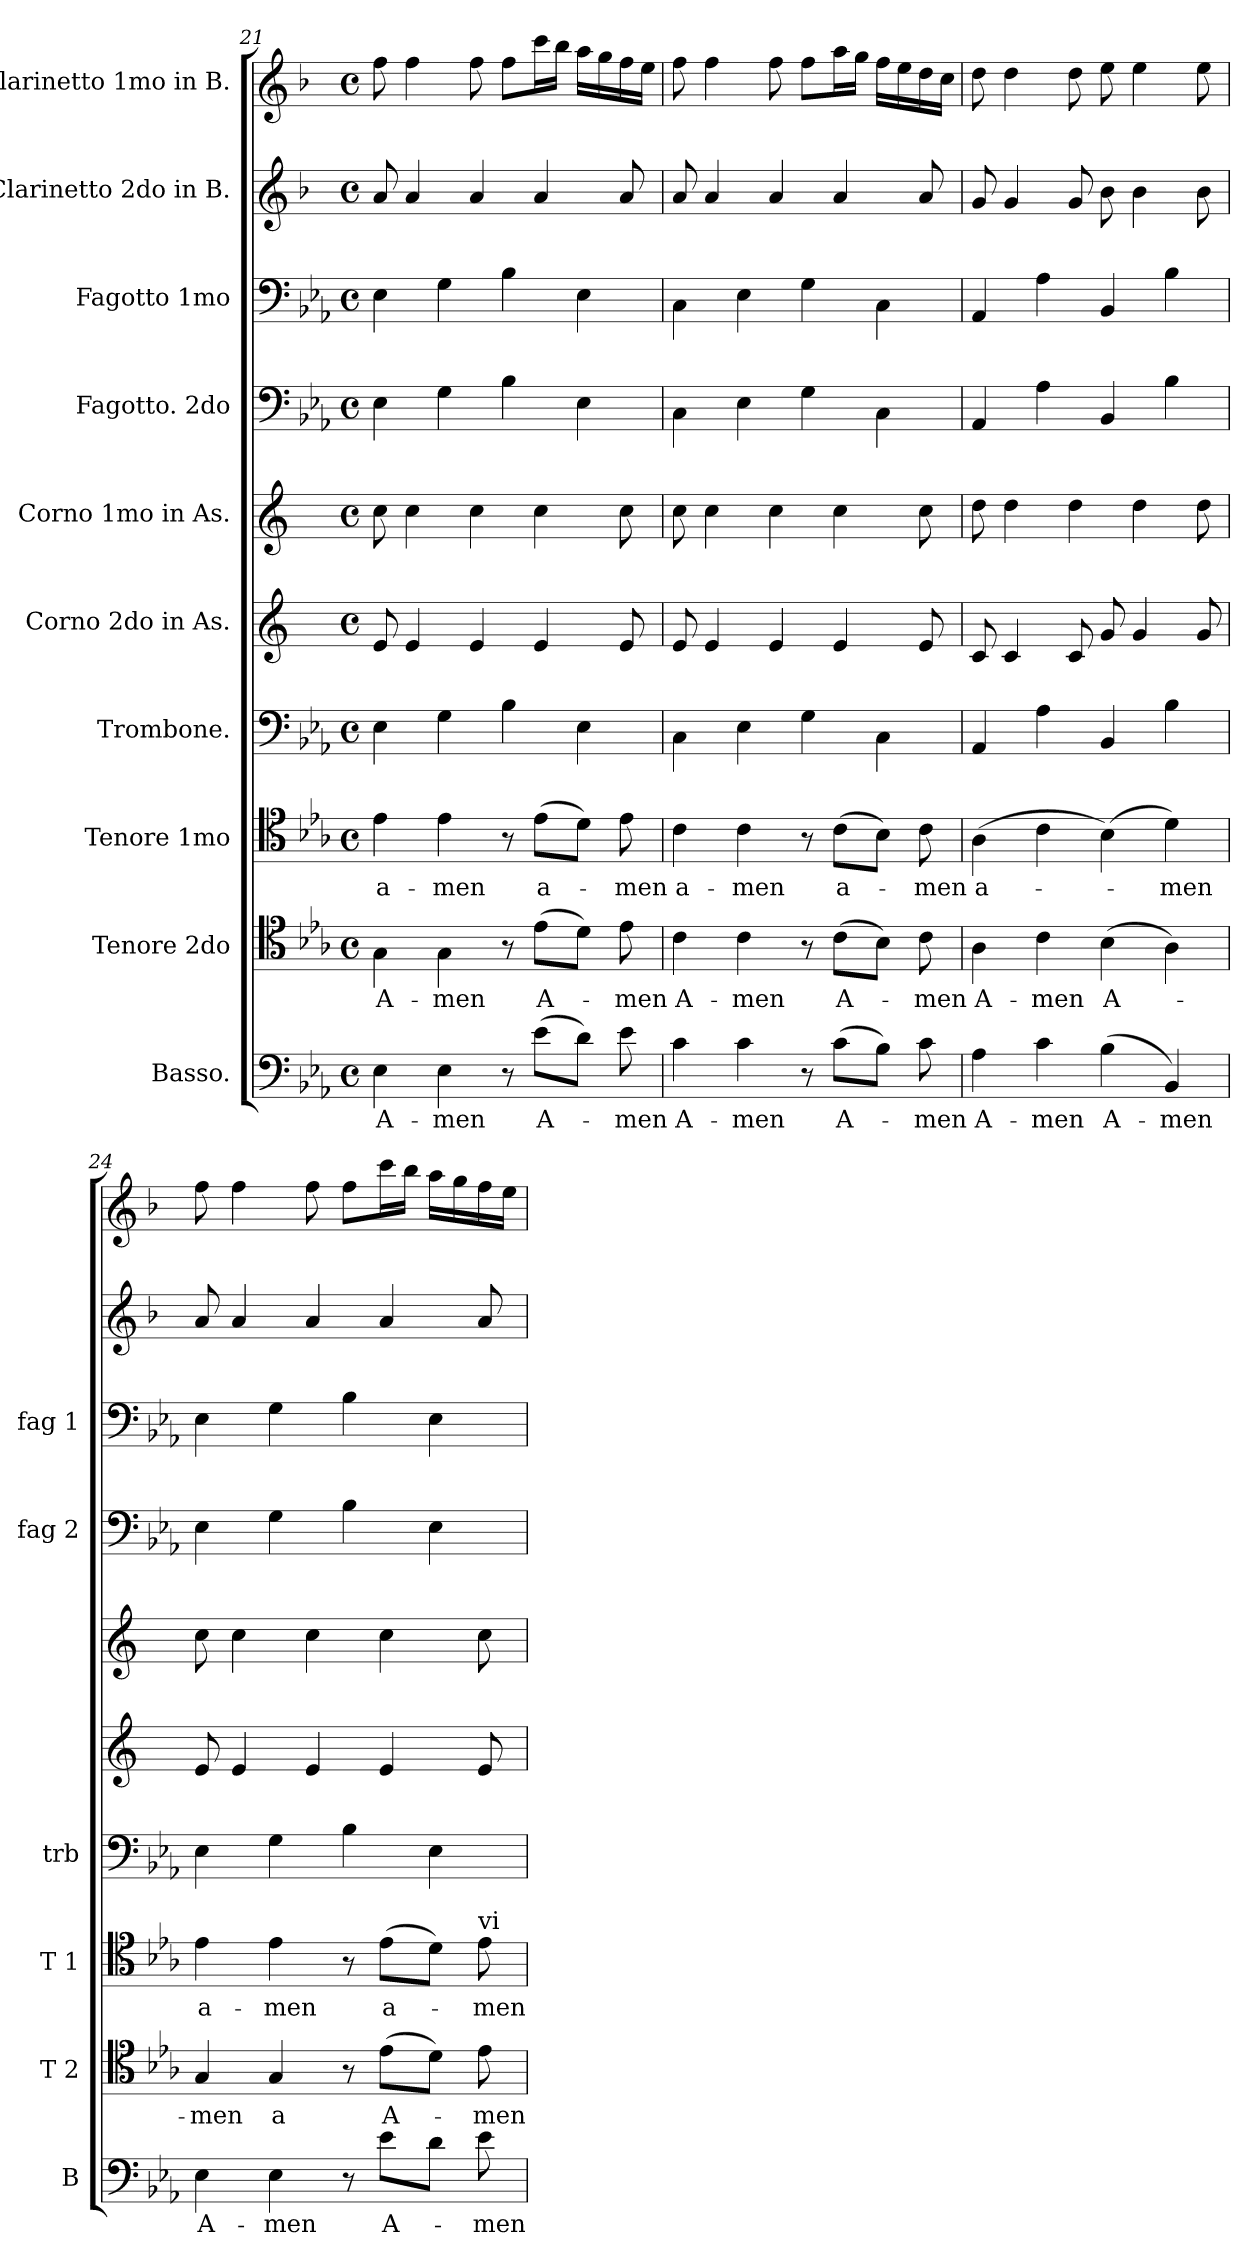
**kern	**text	**kern	**text	**kern	**text	**kern	**kern	**kern	**kern	**kern	**kern	**kern
*part10	*part10	*part9	*part9	*part8	*part8	*part7	*part6	*part5	*part4	*part3	*part2	*part1
*staff10	*staff10	*staff9	*staff9	*staff8	*staff8	*staff7	*staff6	*staff5	*staff4	*staff3	*staff2	*staff1
*I"Basso.	*	*I"Tenore 2do	*	*I"Tenore 1mo	*	*I"Trombone.	*I"Corno 2do in As.	*I"Corno 1mo in As.	*I"Fagotto. 2do	*I"Fagotto 1mo	*I"Clarinetto 2do in B.	*I"Clarinetto 1mo in B.
*I'B	*	*I'T 2	*	*I'T 1	*	*I'trb	*	*	*I'fag 2	*I'fag 1	*	*
*clefF4	*	*clefC4	*	*clefC4	*	*clefF4	*clefG2	*clefG2	*clefF4	*clefF4	*clefG2	*clefG2
*	*	*	*	*	*	*	*ITrd5c9	*ITrd-2c-3	*	*	*ITrd1c2	*ITrd1c2
*k[b-e-a-]	*	*k[b-e-a-]	*	*k[b-e-a-]	*	*k[b-e-a-]	*k[b-e-a-]	*k[b-e-a-]	*k[b-e-a-]	*k[b-e-a-]	*k[b-e-a-]	*k[b-e-a-]
*E-:	*	*E-:	*	*E-:	*	*E-:	*	*	*E-:	*E-:	*E-:	*E-:
*M4/4	*	*M4/4	*	*M4/4	*	*M4/4	*M4/4	*M4/4	*M4/4	*M4/4	*M4/4	*M4/4
*met(c)	*	*met(c)	*	*met(c)	*	*met(c)	*met(c)	*met(c)	*met(c)	*met(c)	*met(c)	*met(c)
=21	=21	=21	=21	=21	=21	=21	=21	=21	=21	=21	=21	=21
4E-\	A-	4G\	A-	4e-\	a-	4E-\	8G/	8ee-\	4E-\	4E-\	8g/	8ee-\
.	.	.	.	.	.	.	4G/	4ee-\	.	.	4g/	4ee-\
4E-\	-men	4G\	-men	4e-\	-men	4G\	.	.	4G\	4G\	.	.
.	.	.	.	.	.	.	4G/	4ee-\	.	.	4g/	8ee-\
8r	.	8r	.	8r	.	4B-\	.	.	4B-\	4B-\	.	8ee-\L
(8e-\L	A-	(8e-\L	A-	(8e-\L	a-	.	4G/	4ee-\	.	.	4g/	16bb-\L
.	.	.	.	.	.	.	.	.	.	.	.	16aa-\JJ
8d\J)	.	8d\J)	.	8d\J)	.	4E-\	.	.	4E-\	4E-\	.	16gg\LL
.	.	.	.	.	.	.	.	.	.	.	.	16ff\
8e-\	-men	8e-\	-men	8e-\	-men	.	8G/	8ee-\	.	.	8g/	16ee-\
.	.	.	.	.	.	.	.	.	.	.	.	16dd\JJ
=22	=22	=22	=22	=22	=22	=22	=22	=22	=22	=22	=22	=22
4c\	A-	4c\	A-	4c\	a-	4C\	8G/	8ee-\	4C\	4C\	8g/	8ee-\
.	.	.	.	.	.	.	4G/	4ee-\	.	.	4g/	4ee-\
4c\	-men	4c\	-men	4c\	-men	4E-\	.	.	4E-\	4E-\	.	.
.	.	.	.	.	.	.	4G/	4ee-\	.	.	4g/	8ee-\
8r	.	8r	.	8r	.	4G\	.	.	4G\	4G\	.	8ee-\L
(8c\L	A-	(8c\L	A-	(8c\L	a-	.	4G/	4ee-\	.	.	4g/	16gg\L
.	.	.	.	.	.	.	.	.	.	.	.	16ff\JJ
8B-\J)	.	8B-\J)	.	8B-\J)	.	4C\	.	.	4C\	4C\	.	16ee-\LL
.	.	.	.	.	.	.	.	.	.	.	.	16dd\
8c\	-men	8c\	-men	8c\	-men	.	8G/	8ee-\	.	.	8g/	16cc\
.	.	.	.	.	.	.	.	.	.	.	.	16b-\JJ
=23	=23	=23	=23	=23	=23	=23	=23	=23	=23	=23	=23	=23
4A-\	A-	4A-\	A-	(4A-\	a-	4AA-/	8E-/	8ff\	4AA-/	4AA-/	8f/	8cc\
.	.	.	.	.	.	.	4E-/	4ff\	.	.	4f/	4cc\
4c\	-men	4c\	-men	4c\	.	4A-\	.	.	4A-\	4A-\	.	.
.	.	.	.	.	.	.	8E-/	4ff\	.	.	8f/	8cc\
(4B-\	A-	(4B-\	A-	(4B-\)	.	4BB-/	8B-/	.	4BB-/	4BB-/	8a-\	8dd\
.	.	.	.	.	.	.	4B-/	4ff\	.	.	4a-\	4dd\
4BB-/)	-men	4A-\)	.	4d\)	-men	4B-\	.	.	4B-\	4B-\	.	.
.	.	.	.	.	.	.	8B-/	8ff\	.	.	8a-\	8dd\
=24	=24	=24	=24	=24	=24	=24	=24	=24	=24	=24	=24	=24
4E-\	A-	4G/	-men	4e-\	a-	4E-\	8G/	8ee-\	4E-\	4E-\	8g/	8ee-\
.	.	.	.	.	.	.	4G/	4ee-\	.	.	4g/	4ee-\
4E-\	-men	4G/	a	4e-\	-men	4G\	.	.	4G\	4G\	.	.
.	.	.	.	.	.	.	4G/	4ee-\	.	.	4g/	8ee-\
8r	.	8r	.	8r	.	4B-\	.	.	4B-\	4B-\	.	8ee-\L
8e-\L	A-	(8e-\L	A-	(8e-\L	a-	.	4G/	4ee-\	.	.	4g/	16bb-\L
.	.	.	.	.	.	.	.	.	.	.	.	16aa-\JJ
8d\J	.	8d\J)	.	8d\J)	.	4E-\	.	.	4E-\	4E-\	.	16gg\LL
.	.	.	.	.	.	.	.	.	.	.	.	16ff\
!	!	!	!	!LO:TX:a:t=vi	!	!	!	!	!	!	!	!
8e-\	-men	8e-\	-men	8e-\	-men	.	8G/	8ee-\	.	.	8g/	16ee-\
.	.	.	.	.	.	.	.	.	.	.	.	16dd\JJ
=	=	=	=	=	=	=	=	=	=	=	=	=
*-	*-	*-	*-	*-	*-	*-	*-	*-	*-	*-	*-	*-
